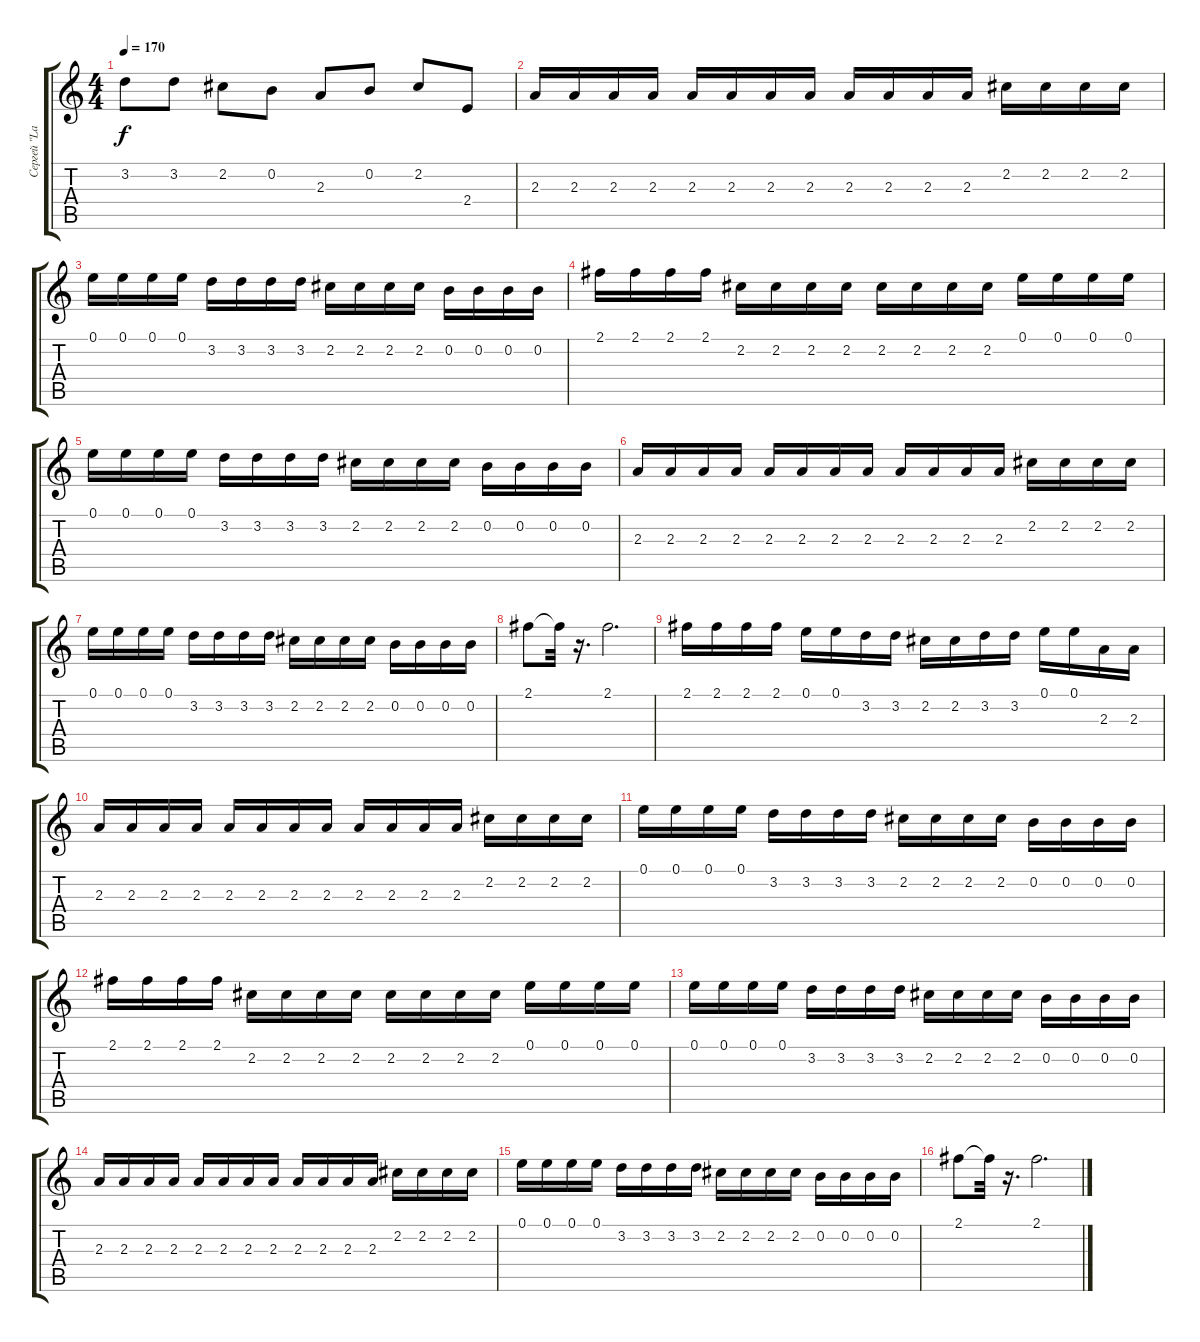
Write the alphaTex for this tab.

\track ("Сергей \"Lazar\"" "Сергей \"La") {instrument distortionguitar}
\staff {score tabs}
\tuning (E4 B3 G3 D3 A2 E2) {hide}
\ts (4 4)
\tempo 170
\clef g2
\ks c
3.2.8{dy f} 3.2.8 2.2.8 0.2.8 2.3.8 0.2.8 2.2.8 2.4.8 |
2.3.16 2.3.16 2.3.16 2.3.16 2.3.16 2.3.16 2.3.16 2.3.16 2.3.16 2.3.16 2.3.16 2.3.16 2.2.16 2.2.16 2.2.16 2.2.16 |
0.1.16 0.1.16 0.1.16 0.1.16 3.2.16 3.2.16 3.2.16 3.2.16 2.2.16 2.2.16 2.2.16 2.2.16 0.2.16 0.2.16 0.2.16 0.2.16 |
2.1.16 2.1.16 2.1.16 2.1.16 2.2.16 2.2.16 2.2.16 2.2.16 2.2.16 2.2.16 2.2.16 2.2.16 0.1.16 0.1.16 0.1.16 0.1.16 |
0.1.16 0.1.16 0.1.16 0.1.16 3.2.16 3.2.16 3.2.16 3.2.16 2.2.16 2.2.16 2.2.16 2.2.16 0.2.16 0.2.16 0.2.16 0.2.16 |
2.3.16 2.3.16 2.3.16 2.3.16 2.3.16 2.3.16 2.3.16 2.3.16 2.3.16 2.3.16 2.3.16 2.3.16 2.2.16 2.2.16 2.2.16 2.2.16 |
0.1.16 0.1.16 0.1.16 0.1.16 3.2.16 3.2.16 3.2.16 3.2.16 2.2.16 2.2.16 2.2.16 2.2.16 0.2.16 0.2.16 0.2.16 0.2.16 |
2.1.8 2.1{t}.32 r.16{d} 2.1.2{d} |
2.1.16 2.1.16 2.1.16 2.1.16 0.1.16 0.1.16 3.2.16 3.2.16 2.2.16 2.2.16 3.2.16 3.2.16 0.1.16 0.1.16 2.3.16 2.3.16 |
2.3.16 2.3.16 2.3.16 2.3.16 2.3.16 2.3.16 2.3.16 2.3.16 2.3.16 2.3.16 2.3.16 2.3.16 2.2.16 2.2.16 2.2.16 2.2.16 |
0.1.16 0.1.16 0.1.16 0.1.16 3.2.16 3.2.16 3.2.16 3.2.16 2.2.16 2.2.16 2.2.16 2.2.16 0.2.16 0.2.16 0.2.16 0.2.16 |
2.1.16 2.1.16 2.1.16 2.1.16 2.2.16 2.2.16 2.2.16 2.2.16 2.2.16 2.2.16 2.2.16 2.2.16 0.1.16 0.1.16 0.1.16 0.1.16 |
0.1.16 0.1.16 0.1.16 0.1.16 3.2.16 3.2.16 3.2.16 3.2.16 2.2.16 2.2.16 2.2.16 2.2.16 0.2.16 0.2.16 0.2.16 0.2.16 |
2.3.16 2.3.16 2.3.16 2.3.16 2.3.16 2.3.16 2.3.16 2.3.16 2.3.16 2.3.16 2.3.16 2.3.16 2.2.16 2.2.16 2.2.16 2.2.16 |
0.1.16 0.1.16 0.1.16 0.1.16 3.2.16 3.2.16 3.2.16 3.2.16 2.2.16 2.2.16 2.2.16 2.2.16 0.2.16 0.2.16 0.2.16 0.2.16 |
2.1.8 2.1{t}.32 r.16{d} 2.1.2{d}
